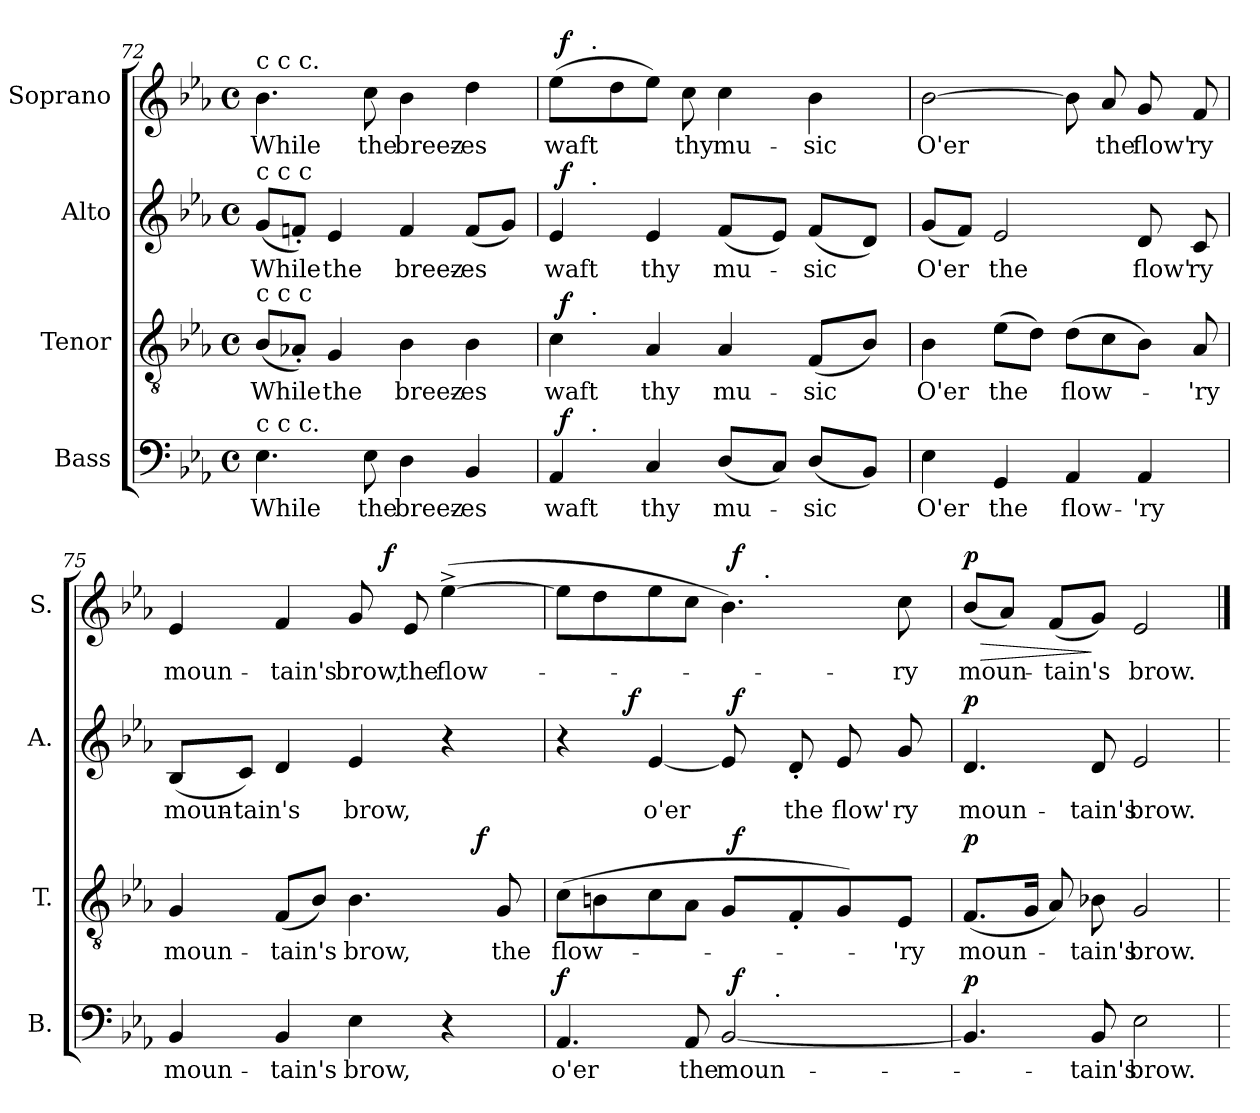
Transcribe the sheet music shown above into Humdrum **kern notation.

**kern	**text	**dynam	**kern	**text	**dynam	**kern	**text	**dynam	**kern	**text	**dynam
*part4	*part4	*part4	*part3	*part3	*part3	*part2	*part2	*part2	*part1	*part1	*part1
*staff4	*staff4	*staff4	*staff3	*staff3	*staff3	*staff2	*staff2	*staff2	*staff1	*staff1	*staff1
*I"Bass	*	*	*I"Tenor	*	*	*I"Alto	*	*	*I"Soprano	*	*
*I'B.	*	*	*I'T.	*	*	*I'A.	*	*	*I'S.	*	*
*clefF4	*	*	*clefGv2	*	*	*clefG2	*	*	*clefG2	*	*
*k[b-e-a-]	*	*	*k[b-e-a-]	*	*	*k[b-e-a-]	*	*	*k[b-e-a-]	*	*
*E-:	*	*	*E-:	*	*	*E-:	*	*	*E-:	*	*
*M4/4	*	*	*M4/4	*	*	*M4/4	*	*	*M4/4	*	*
*met(c)	*	*	*met(c)	*	*	*met(c)	*	*	*met(c)	*	*
=72	=72	=72	=72	=72	=72	=72	=72	=72	=72	=72	=72
!	!	!	!	!	!	!	!	!	!LO:TX:a:t=c c c.	!	!
!	!	!	!	!	!	!LO:TX:a:t=c c c	!	!	!	!	!
!	!	!	!LO:TX:a:t=c c c	!	!	!	!	!	!	!	!
!LO:TX:a:t=c c c.	!	!	!	!	!	!	!	!	!	!	!
!	!LO:LY:b:cj	!	!	!LO:LY:b	!	!	!LO:LY:b	!	!	!LO:LY:b:cj	!
4.E-\	While	.	(<8B-/L	While	.	(<8g/L	While	.	4.b-\	While	.
.	.	.	8A-X'>/J)	.	.	8fn'>/J)	.	.	.	.	.
!	!	!	!	!LO:LY:b:cj	!	!	!LO:LY:b:cj	!	!	!	!
.	.	.	4G/	the	.	4e-/	the	.	.	.	.
!	!LO:LY:b:cj	!	!	!	!	!	!	!	!	!LO:LY:b:cj	!
8E-\	the	.	.	.	.	.	.	.	8cc\	the	.
!	!LO:LY:b:cj	!	!	!LO:LY:b:cj	!	!	!LO:LY:b:cj	!	!	!LO:LY:b:cj	!
4D\	breez-	.	4B-\	breez-	.	4f/	breez-	.	4b-\	breez-	.
!	!LO:LY:b:cj	!	!	!LO:LY:b:cj	!	!	!LO:LY:b:cj	!	!	!LO:LY:b:cj	!
4BB-/	-es	.	4B-\	-es	.	(<8f/L	-es	.	4dd\	-es	.
.	.	.	.	.	.	8g/J)	.	.	.	.	.
=73	=73	=73	=73	=73	=73	=73	=73	=73	=73	=73	=73
!	!LO:LY:b:cj	!	!	!LO:LY:b:cj	!	!	!LO:LY:b:cj	!	!	!LO:LY:b	!
*^	*	*	*^	*	*	*^	*	*	*^	*	*
*	*^	*	*	*	*^	*	*	*	*^	*	*	*	*^	*	*
4AA->/	64ryy	16ryy	waft	.	4c>\	64ryy	16ryy	waft	.	4e->/	64ryy	16ryy	waft	.	(>8ee->\L	64ryy	16ryy	waft	.
!	!	!	!	!LO:DY:a	!	!	!	!	!LO:DY:a	!	!	!	!	!LO:DY:a	!	!	!	!	!LO:DY:a
.	2ryy	.	.	f	.	2ryy	.	.	f	.	2ryy	.	.	f	.	2ryy	.	.	f
.	.	64ryy	.	.	.	.	64ryy	.	.	.	.	64ryy	.	.	.	.	64ryy	.	.
!	!	!	!	!	!	!	!	!	!	!	!	!	!	!	!	!	!LO:TX:a:t=.	!	!
!	!	!	!	!	!	!	!	!	!	!	!	!LO:TX:a:t=.	!	!	!	!	!	!	!
!	!	!	!	!	!	!	!LO:TX:a:t=.	!	!	!	!	!	!	!	!	!	!	!	!
!	!	!LO:TX:a:t=.	!	!	!	!	!	!	!	!	!	!	!	!	!	!	!	!	!
.	.	2ryy	.	.	.	.	2ryy	.	.	.	.	2ryy	.	.	.	.	2ryy	.	.
.	.	.	.	.	.	.	.	.	.	.	.	.	.	.	8dd\	.	.	.	.
!	!	!	!LO:LY:b:cj	!	!	!	!	!LO:LY:b:cj	!	!	!	!	!LO:LY:b:cj	!	!	!	!	!	!
4C/	.	.	thy	.	4A-/	.	.	thy	.	4e-/	.	.	thy	.	8ee-\J)	.	.	.	.
!	!	!	!	!	!	!	!	!	!	!	!	!	!	!	!	!	!	!LO:LY:b:cj	!
.	.	.	.	.	.	.	.	.	.	.	.	.	.	.	8cc\	.	.	thy	.
!	!	!	!LO:LY:b	!	!	!	!	!LO:LY:b:cj	!	!	!	!	!LO:LY:b	!	!	!	!	!LO:LY:b:cj	!
(<8D/L	.	.	mu-	.	4A-/	.	.	mu-	.	(<8f/L	.	.	mu-	.	4cc\	.	.	mu-	.
.	4ryy	.	.	.	.	4ryy	.	.	.	.	4ryy	.	.	.	.	4ryy	.	.	.
.	.	4ryy	.	.	.	.	4ryy	.	.	.	.	4ryy	.	.	.	.	4ryy	.	.
8C/J)	.	.	.	.	.	.	.	.	.	8e-/J)	.	.	.	.	.	.	.	.	.
!	!	!	!LO:LY:b:cj	!	!	!	!	!LO:LY:b:cj	!	!	!	!	!LO:LY:b:cj	!	!	!	!	!LO:LY:b:cj	!
(<8D/L	.	.	-sic	.	(<8F/L	.	.	-sic	.	(<8f/L	.	.	-sic	.	4b-\	.	.	-sic	.
.	8...ryy	.	.	.	.	8...ryy	.	.	.	.	8...ryy	.	.	.	.	8...ryy	.	.	.
.	.	8ryy	.	.	.	.	8ryy	.	.	.	.	8ryy	.	.	.	.	8ryy	.	.
8BB-/J)	.	.	.	.	8B-/J)	.	.	.	.	8d/J)	.	.	.	.	.	.	.	.	.
.	.	32.ryy	.	.	.	.	32.ryy	.	.	.	.	32.ryy	.	.	.	.	32.ryy	.	.
!!LO:LB:g=z
=74	=74	=74	=74	=74	=74	=74	=74	=74	=74	=74	=74	=74	=74	=74	=74	=74	=74	=74	=74
!	!	!	!LO:LY:b:cj	!	!	!	!	!LO:LY:b:cj	!	!	!	!	!LO:LY:b	!	!	!	!	!LO:LY:b	!
*v	*v	*v	*	*	*	*	*	*	*	*v	*v	*v	*	*	*v	*v	*v	*	*
*	*	*	*v	*v	*v	*	*	*	*	*	*	*	*
4E-\	O'er	.	4B-\	O'er	.	(<8g/L	O'er	.	[>2b-\	O'er	.
.	.	.	.	.	.	8f/J)	.	.	.	.	.
!	!LO:LY:b:cj	!	!	!LO:LY:b	!	!	!LO:LY:b:cj	!	!	!	!
4GG/	the	.	(>8e-\L	the	.	2e-/	the	.	.	.	.
.	.	.	8d\J)	.	.	.	.	.	.	.	.
!	!LO:LY:b:cj	!	!	!LO:LY:b	!	!	!	!	!	!	!
4AA-/	flow-	.	(>8d\L	flow-	.	.	.	.	8b-\]	.	.
!	!	!	!	!	!	!	!	!	!	!LO:LY:b:cj	!
.	.	.	8c\	.	.	.	.	.	8a-/	the	.
!	!LO:LY:b:cj	!	!	!	!	!	!LO:LY:b:cj	!	!	!LO:LY:b:cj	!
4AA-/	-'ry	.	8B-\J)	.	.	8d/	flow'	.	8g/	flow'	.
!	!	!	!	!LO:LY:b:cj	!	!	!LO:LY:b:cj	!	!	!LO:LY:b:cj	!
.	.	.	8A-/	-'ry	.	8c/	ry	.	8f/	ry	.
=75	=75	=75	=75	=75	=75	=75	=75	=75	=75	=75	=75
!	!LO:LY:b:cj	!	!	!LO:LY:b:cj	!	!	!LO:LY:b	!	!	!LO:LY:b:cj	!
*	*	*	*^	*	*	*	*	*	*^	*	*
4BB-/	moun-	.	4G/	2ryy	moun-	.	(<8B-/L	moun-	.	4e-/	2ryy	moun-	.
!	!	!	!	!	!	!	!	!LO:LY:b:cj	!	!	!	!	!
.	.	.	.	.	.	.	8c/J)	-tain's	.	.	.	.	.
!	!LO:LY:b:cj	!	!	!	!LO:LY:b	!	!	!	!	!	!	!LO:LY:b:cj	!
4BB-/	-tain's	.	(<8F/L	.	-tain's	.	4d/	.	.	4f/	.	-tain's	.
.	.	.	8B-/J)	.	.	.	.	.	.	.	.	.	.
!	!LO:LY:b:cj	!	!	!	!LO:LY:b:cj	!	!	!LO:LY:b:cj	!	!	!	!LO:LY:b:cj	!
4E-\	brow,	.	4.B-\	4ryy	brow,	.	4e-/	brow,	.	8g/	16ryy	brow,	.
.	.	.	.	.	.	.	.	.	.	.	64ryy	.	.
!	!	!	!	!	!	!	!	!	!	!	!	!	!LO:DY:a
.	.	.	.	.	.	.	.	.	.	.	4ryy	.	f
!	!	!	!	!	!	!	!	!	!	!	!	!LO:LY:b:cj	!
.	.	.	.	.	.	.	.	.	.	8e-/	.	the	.
!	!	!	!	!	!	!	!	!	!	!	!	!LO:LY:b	!
4r	.	.	.	16ryy	.	.	4r	.	.	(>[>4ee-^>\	.	flow-	.
.	.	.	.	64ryy	.	.	.	.	.	.	.	.	.
!	!	!	!	!	!	!LO:DY:a	!	!	!	!	!	!	!
.	.	.	.	8ryy	.	f	.	.	.	.	8ryy	.	.
!	!	!	!	!	!LO:LY:b:cj	!	!	!	!	!	!	!	!
.	.	.	8G/	.	the	.	.	.	.	.	.	.	.
.	.	.	.	32.ryy	.	.	.	.	.	.	32.ryy	.	.
=76	=76	=76	=76	=76	=76	=76	=76	=76	=76	=76	=76	=76	=76
!	!LO:LY:b:cj	!LO:DY:a	!	!	!LO:LY:b	!	!	!	!	!	!	!	!
*^	*	*	*	*	*	*	*^	*	*	*	*^	*	*
*	*^	*	*	*	*	*	*	*	*^	*	*	*	*	*	*	*
4.AA-/	2ryy	2ryy	o'er	f	(>8c\L	2ryy	flow-	.	4r	8ryy	2ryy	.	.	8ee-\L]	2ryy	2ryy	.	.
.	.	.	.	.	8Bn\	.	.	.	.	16ryy	.	.	.	8dd\	.	.	.	.
.	.	.	.	.	.	.	.	.	.	64ryy	.	.	.	.	.	.	.	.
!	!	!	!	!	!	!	!	!	!	!	!	!	!LO:DY:a	!	!	!	!	!
.	.	.	.	.	.	.	.	.	.	2ryy	.	.	f	.	.	.	.	.
!	!	!	!	!	!	!	!	!	!	!	!	!LO:LY:b	!	!	!	!	!	!
.	.	.	.	.	8c\	.	.	.	[<4e-/	.	.	o'er	.	8ee-\	.	.	.	.
!	!	!	!LO:LY:b:cj	!	!	!	!	!	!	!	!	!	!	!	!	!	!	!
8AA-/	.	.	the	.	8A-\J	.	.	.	.	.	.	.	.	8cc\J	.	.	.	.
!	!	!	!LO:LY:b	!	!	!	!	!	!	!	!	!	!	!	!	!	!	!
[<2BB->/	64ryy	16.ryy	moun-	.	8G>/L	64ryy	.	.	8e->/]	.	64ryy	.	.	4.b->\)	64ryy	16ryy	.	.
!	!	!	!	!LO:DY:a	!	!	!	!LO:DY:a	!	!	!	!	!LO:DY:a	!	!	!	!	!LO:DY:a
.	4ryy	.	.	f	.	4ryy	.	f	.	.	4ryy	.	f	.	4ryy	.	.	f
.	.	.	.	.	.	.	.	.	.	.	.	.	.	.	.	64ryy	.	.
!	!	!	!	!	!	!	!	!	!	!	!	!	!	!	!	!LO:TX:a:t=.	!	!
.	.	.	.	.	.	.	.	.	.	.	.	.	.	.	.	4ryy	.	.
!	!	!LO:TX:a:t=.	!	!	!	!	!	!	!	!	!	!	!	!	!	!	!	!
.	.	4ryy	.	.	.	.	.	.	.	.	.	.	.	.	.	.	.	.
!	!	!	!	!	!	!	!	!	!	!	!	!LO:LY:b:cj	!	!	!	!	!	!
.	.	.	.	.	8F'>/	.	.	.	8d'>/	.	.	the	.	.	.	.	.	.
.	.	.	.	.	.	.	.	.	.	4ryy	.	.	.	.	.	.	.	.
!	!	!	!	!	!	!	!	!	!	!	!	!LO:LY:b:cj	!	!	!	!	!	!
.	.	.	.	.	8G/)	.	.	.	8e-/	.	.	flow'	.	.	.	.	.	.
.	8...ryy	.	.	.	.	8...ryy	.	.	.	.	8...ryy	.	.	.	8...ryy	.	.	.
.	.	.	.	.	.	.	.	.	.	.	.	.	.	.	.	8ryy	.	.
.	.	8ryy	.	.	.	.	.	.	.	.	.	.	.	.	.	.	.	.
!	!	!	!	!	!	!	!LO:LY:b:cj	!	!	!	!	!LO:LY:b:cj	!	!	!	!	!LO:LY:b:cj	!
.	.	.	.	.	8E-/J	.	-'ry	.	8g/	.	.	ry	.	8cc\	.	.	-ry	.
.	.	.	.	.	.	.	.	.	.	32.ryy	.	.	.	.	.	32.ryy	.	.
.	.	32ryy	.	.	.	.	.	.	.	.	.	.	.	.	.	.	.	.
=77	=77	=77	=77	=77	=77	=77	=77	=77	=77	=77	=77	=77	=77	=77	=77	=77	=77	=77
!	!	!	!	!LO:DY:a	!	!	!LO:LY:b	!LO:DY:a	!	!	!	!LO:LY:b:cj	!LO:DY:a	!	!	!	!LO:LY:b	!LO:HP:b
!	!	!	!	!	!	!	!	!	!	!	!	!	!	!	!	!	!	!LO:DY:n=1:a
*v	*v	*v	*	*	*	*	*	*	*v	*v	*v	*	*	*v	*v	*v	*	*
*	*	*	*v	*v	*	*	*	*	*	*	*	*
4.BB-/]	.	p	(<8.F/L	moun-	p	4.d/	moun-	p	(<8b-/L	moun-	> p
.	.	.	.	.	.	.	.	.	8a-/J)	.	.
.	.	.	16G/J	.	.	.	.	.	.	.	.
!	!	!	!	!	!	!	!	!	!	!LO:LY:b	!
.	.	.	8A-/)	.	.	.	.	.	(<8f/L	-tain's	.
!	!LO:LY:b:cj	!	!	!LO:LY:b:cj	!	!	!LO:LY:b:cj	!	!	!	!
8BB-/	-tain's	.	8B-X\	-tain's	.	8d/	-tain's	.	8g/J)	.	]
!	!LO:LY:b:cj	!	!	!LO:LY:b:cj	!	!	!LO:LY:b:cj	!	!	!LO:LY:b:cj	!
2E-\	brow.	.	2G/	brow.	.	2e-/	brow.	.	2e-/	brow.	.
=	==	==	=	==	==	=	==	==	==	==	==
*-	*-	*-	*-	*-	*-	*-	*-	*-	*-	*-	*-
